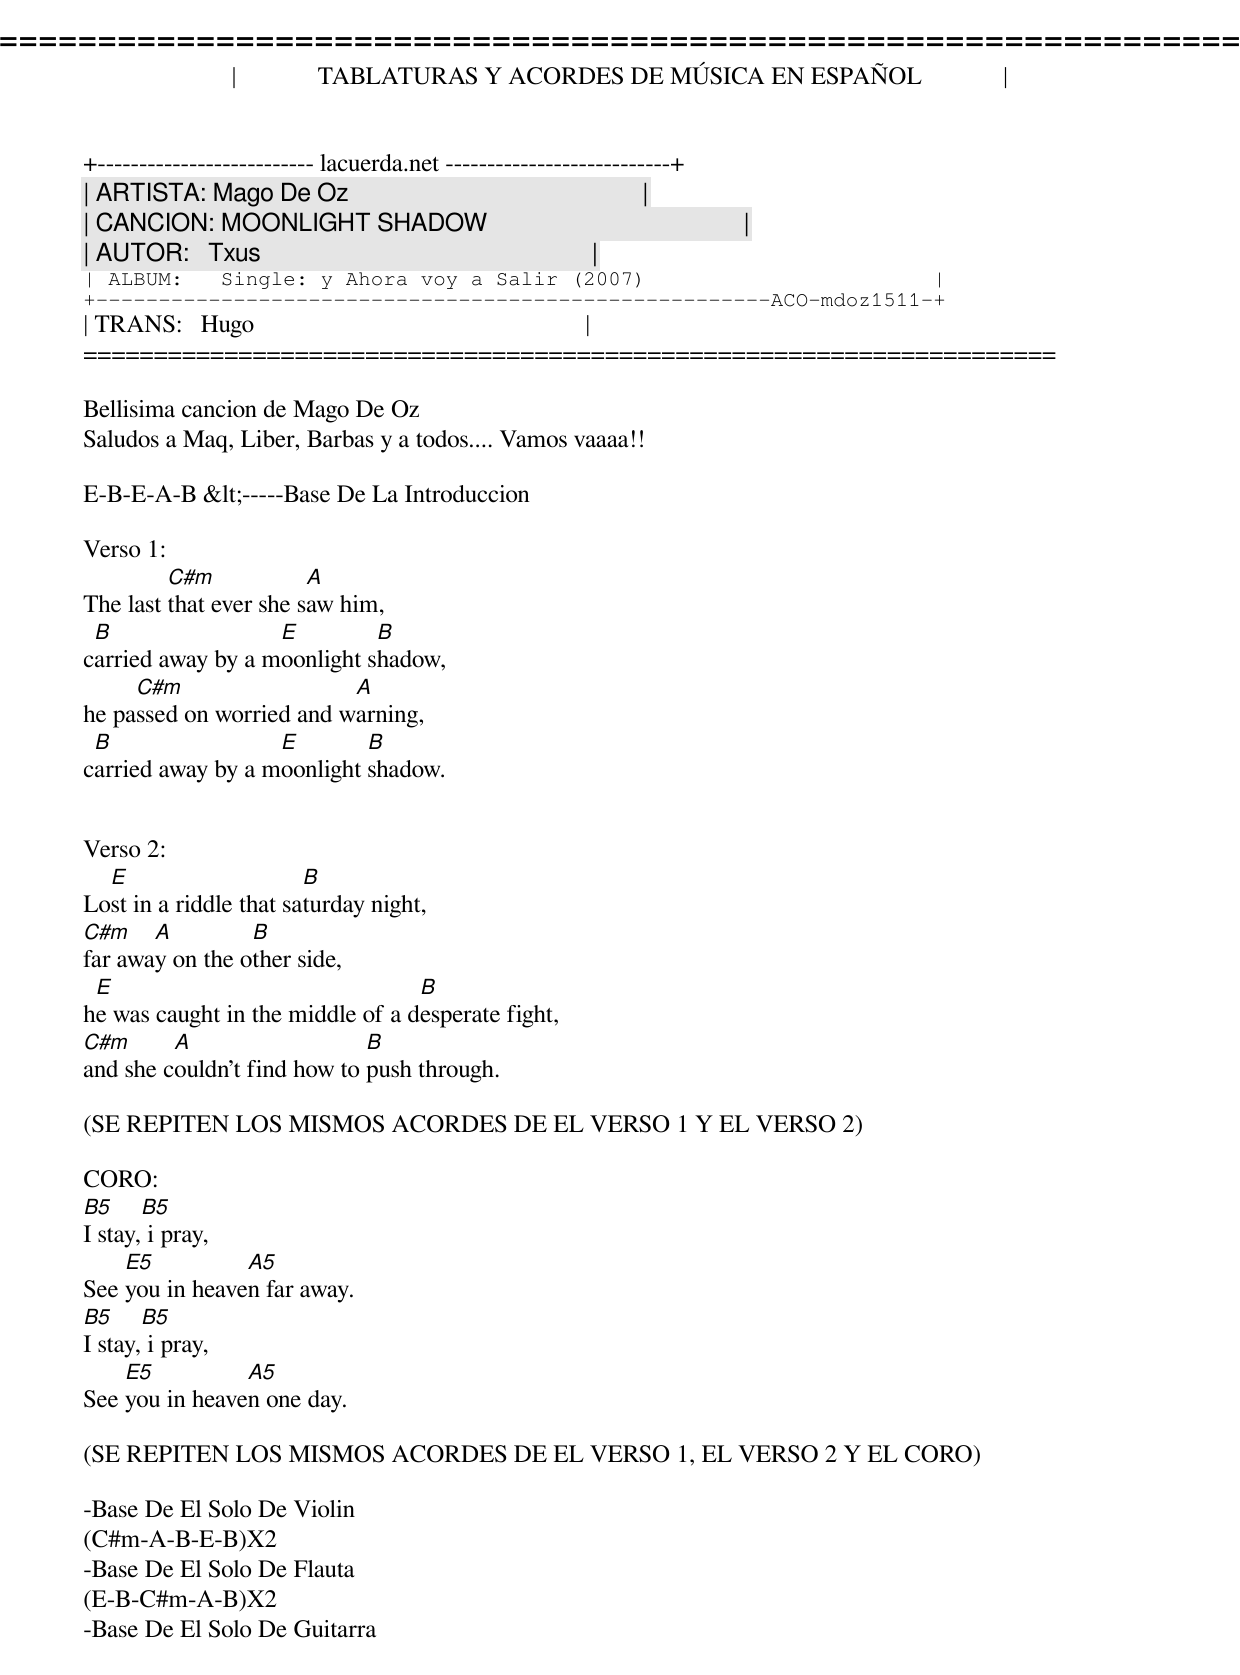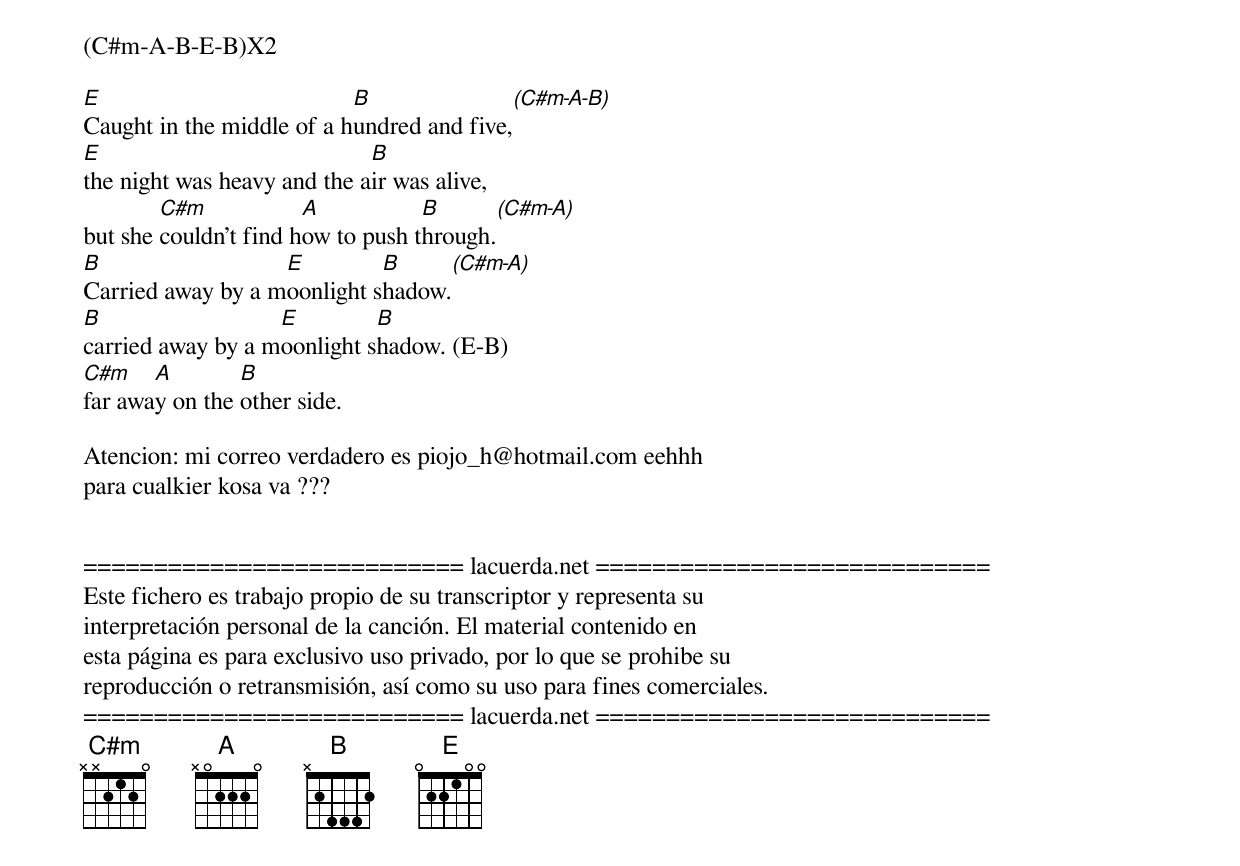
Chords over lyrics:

=====================================================================
|             TABLATURAS Y ACORDES DE MÚSICA EN ESPAÑOL             |
+-------------------------- lacuerda.net ---------------------------+
| ARTISTA: Mago De Oz                                               |
| CANCION: MOONLIGHT SHADOW                                         |
| AUTOR:   Txus                                                     |
| ALBUM:   Single: y Ahora voy a Salir (2007)                       |
+------------------------------------------------------ACO-mdoz1511-+
| TRANS:   Hugo                                                     |
=====================================================================

Bellisima cancion de Mago De Oz
Saludos a Maq, Liber, Barbas y a todos.... Vamos vaaaa!!

E-B-E-A-B &lt;-----Base De La Introduccion

Verso 1:
         C#m            A
The last that ever she saw him,
 B                 E         B
carried away by a moonlight shadow,
     C#m                  A
he passed on worried and warning,
 B                 E        B
carried away by a moonlight shadow.


Verso 2:
  E                     B
Lost in a riddle that saturday night,
C#m    A         B
far away on the other side,
 E                                B
he was caught in the middle of a desperate fight,
C#m      A                   B
and she couldn't find how to push through.

(SE REPITEN LOS MISMOS ACORDES DE EL VERSO 1 Y EL VERSO 2)

CORO:
B5     B5
I stay, i pray,
    E5          A5
See you in heaven far away.
B5     B5
I stay, i pray,
    E5          A5
See you in heaven one day.

(SE REPITEN LOS MISMOS ACORDES DE EL VERSO 1, EL VERSO 2 Y EL CORO)

-Base De El Solo De Violin
(C#m-A-B-E-B)X2
-Base De El Solo De Flauta
(E-B-C#m-A-B)X2
-Base De El Solo De Guitarra
(C#m-A-B-E-B)X2

E                          B                (C#m-A-B)
Caught in the middle of a hundred and five,
E                            B
the night was heavy and the air was alive,
        C#m            A           B        (C#m-A)
but she couldn't find how to push through.
B                  E         B      (C#m-A)
Carried away by a moonlight shadow.
B                  E         B
carried away by a moonlight shadow. (E-B)
C#m    A        B
far away on the other side.

Atencion: mi correo verdadero es piojo_h@hotmail.com eehhh
para cualkier kosa va ???


=========================== lacuerda.net ============================
Este fichero es trabajo propio de su transcriptor y representa su
interpretación personal de la canción. El material contenido en
esta página es para exclusivo uso privado, por lo que se prohibe su
reproducción o retransmisión, así como su uso para fines comerciales.
=========================== lacuerda.net ============================
